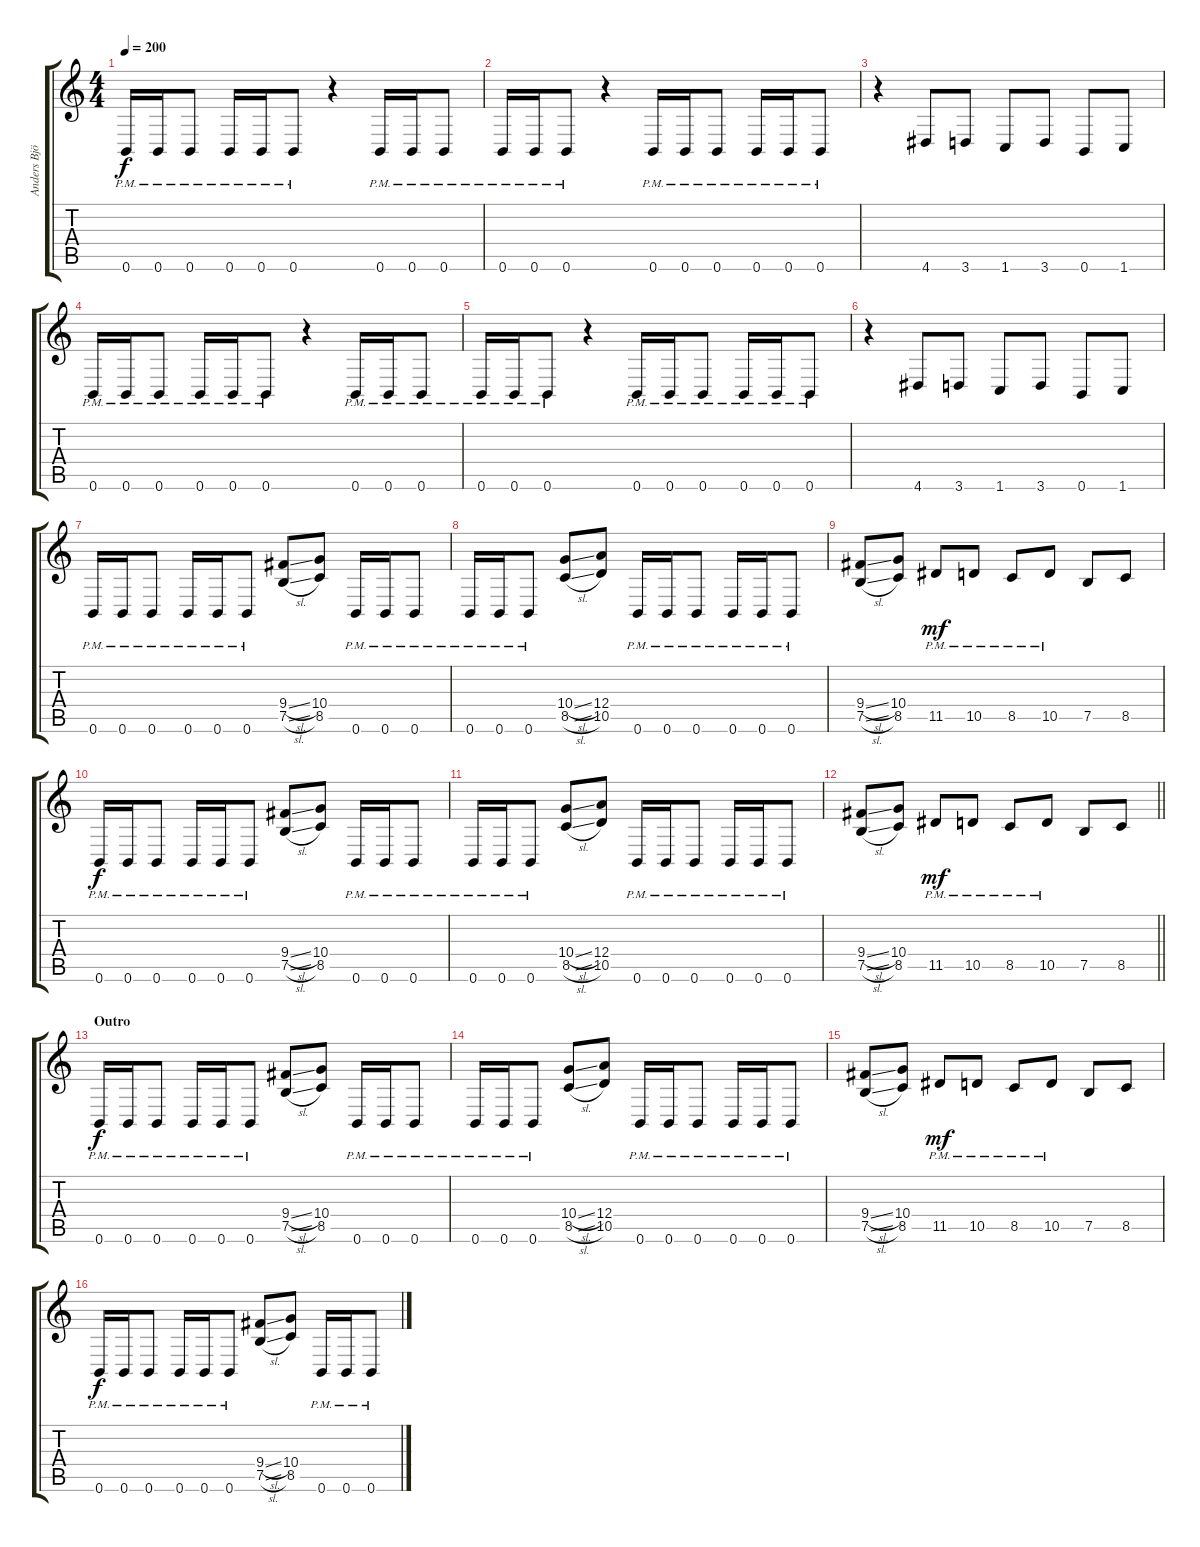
\track ("Anders Björler" "Anders Bjö") {instrument overdrivenguitar}
\staff {score tabs}
\tuning (B3 Gb3 D3 A2 E2 B1) {hide}
\ts (4 4)
\tempo 200
\clef g2
\ks c
0.6{pm}.16{dy f} 0.6{pm}.16 0.6{pm}.8 0.6{pm}.16 0.6{pm}.16 0.6{pm}.8 r.4 0.6{pm}.16 0.6{pm}.16 0.6{pm}.8 |
0.6{pm}.16 0.6{pm}.16 0.6{pm}.8 r.4 0.6{pm}.16 0.6{pm}.16 0.6{pm}.8 0.6{pm}.16 0.6{pm}.16 0.6{pm}.8 |
r.4 4.6.8 3.6.8 1.6.8 3.6.8 0.6.8 1.6.8 |
0.6{pm}.16 0.6{pm}.16 0.6{pm}.8 0.6{pm}.16 0.6{pm}.16 0.6{pm}.8 r.4 0.6{pm}.16 0.6{pm}.16 0.6{pm}.8 |
0.6{pm}.16 0.6{pm}.16 0.6{pm}.8 r.4 0.6{pm}.16 0.6{pm}.16 0.6{pm}.8 0.6{pm}.16 0.6{pm}.16 0.6{pm}.8 |
r.4 4.6.8 3.6.8 1.6.8 3.6.8 0.6.8 1.6.8 |
0.6{pm}.16 0.6{pm}.16 0.6{pm}.8 0.6{pm}.16 0.6{pm}.16 0.6{pm}.8 (9.4{sl} 7.5{sl}).8 (10.4 8.5).8 0.6{pm}.16 0.6{pm}.16 0.6{pm}.8 |
0.6{pm}.16 0.6{pm}.16 0.6{pm}.8 (10.4{sl} 8.5{sl}).8 (12.4 10.5).8 0.6{pm}.16 0.6{pm}.16 0.6{pm}.8 0.6{pm}.16 0.6{pm}.16 0.6{pm}.8 |
(9.4{sl} 7.5{sl}).8 (10.4 8.5).8 11.5{pm}.8{dy mf} 10.5{pm}.8 8.5{pm}.8 10.5{pm}.8 7.5.8 8.5.8 |
0.6{pm}.16{dy f} 0.6{pm}.16 0.6{pm}.8 0.6{pm}.16 0.6{pm}.16 0.6{pm}.8 (9.4{sl} 7.5{sl}).8 (10.4 8.5).8 0.6{pm}.16 0.6{pm}.16 0.6{pm}.8 |
0.6{pm}.16 0.6{pm}.16 0.6{pm}.8 (10.4{sl} 8.5{sl}).8 (12.4 10.5).8 0.6{pm}.16 0.6{pm}.16 0.6{pm}.8 0.6{pm}.16 0.6{pm}.16 0.6{pm}.8 |
\barLineRight lightlight
(9.4{sl} 7.5{sl}).8 (10.4 8.5).8 11.5{pm}.8{dy mf} 10.5{pm}.8 8.5{pm}.8 10.5{pm}.8 7.5.8 8.5.8 |
\section ("" "Outro")
0.6{pm}.16{dy f} 0.6{pm}.16 0.6{pm}.8 0.6{pm}.16 0.6{pm}.16 0.6{pm}.8 (9.4{sl} 7.5{sl}).8 (10.4 8.5).8 0.6{pm}.16 0.6{pm}.16 0.6{pm}.8 |
0.6{pm}.16 0.6{pm}.16 0.6{pm}.8 (10.4{sl} 8.5{sl}).8 (12.4 10.5).8 0.6{pm}.16 0.6{pm}.16 0.6{pm}.8 0.6{pm}.16 0.6{pm}.16 0.6{pm}.8 |
(9.4{sl} 7.5{sl}).8 (10.4 8.5).8 11.5{pm}.8{dy mf} 10.5{pm}.8 8.5{pm}.8 10.5{pm}.8 7.5.8 8.5.8 |
0.6{pm}.16{dy f} 0.6{pm}.16 0.6{pm}.8 0.6{pm}.16 0.6{pm}.16 0.6{pm}.8 (9.4{sl} 7.5{sl}).8 (10.4 8.5).8 0.6{pm}.16 0.6{pm}.16 0.6{pm}.8
